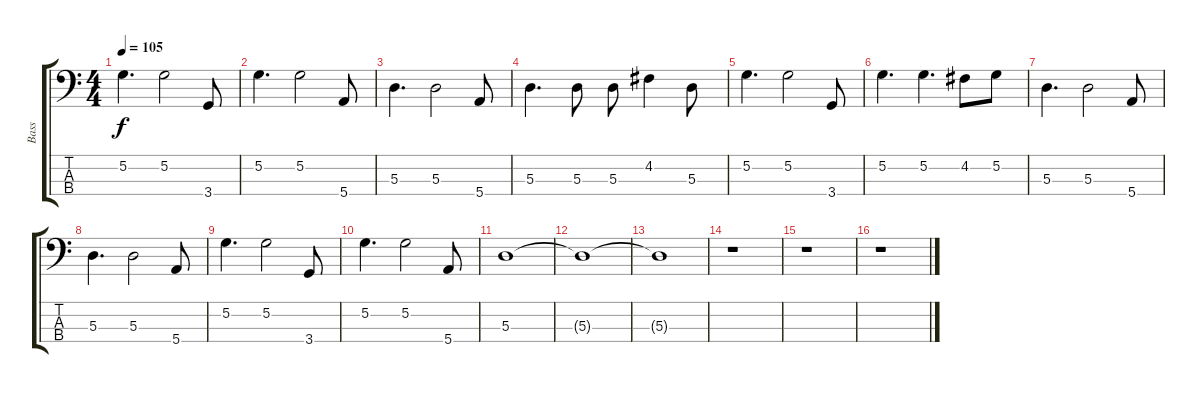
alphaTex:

\track ("Bass" "Bass") {instrument electricbassfinger}
\staff {score tabs}
\tuning (G2 D2 A1 E1) {hide}
\ts (4 4)
\tempo 105
\clef f4
\ks c
5.2.4{d dy f} 5.2.2 3.4.8 |
5.2.4{d} 5.2.2 5.4.8 |
5.3.4{d} 5.3.2 5.4.8 |
5.3.4{d} 5.3.8 5.3.8 4.2.4 5.3.8 |
5.2.4{d} 5.2.2 3.4.8 |
5.2.4{d} 5.2.4{d} 4.2.8 5.2.8 |
5.3.4{d} 5.3.2 5.4.8 |
5.3.4{d} 5.3.2 5.4.8 |
5.2.4{d} 5.2.2 3.4.8 |
5.2.4{d} 5.2.2 5.4.8 |
5.3.1 |
5.3{t}.1 |
5.3{t}.1 |
r.1 |
r.1 |
r.1
